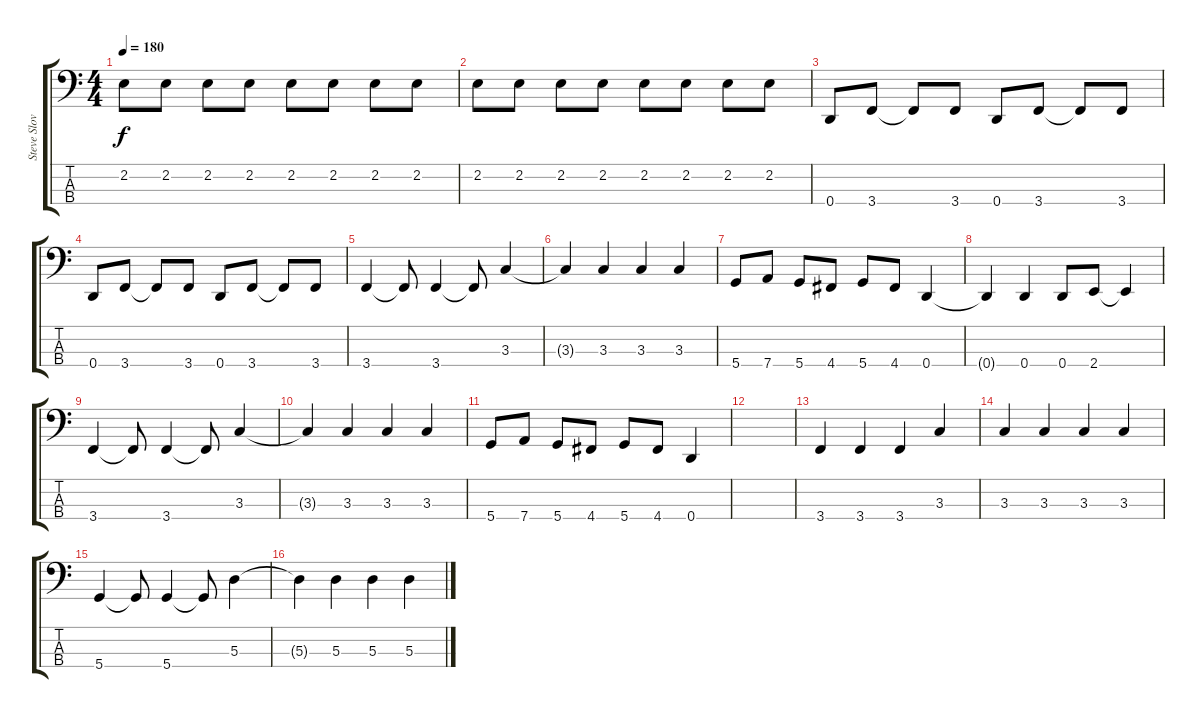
\track ("Steve Slovisky" "Steve Slov") {instrument electricbasspick}
\staff {score tabs}
\tuning (G2 D2 A1 D1) {hide}
\ts (4 4)
\tempo 180
\clef f4
\ks c
2.2.8{dy f} 2.2.8 2.2.8 2.2.8 2.2.8 2.2.8 2.2.8 2.2.8 |
2.2.8 2.2.8 2.2.8 2.2.8 2.2.8 2.2.8 2.2.8 2.2.8 |
0.4.8 3.4.8 3.4{t}.8 3.4.8 0.4.8 3.4.8 3.4{t}.8 3.4.8 |
0.4.8 3.4.8 3.4{t}.8 3.4.8 0.4.8 3.4.8 3.4{t}.8 3.4.8 |
3.4.4 3.4{t}.8 3.4.4 3.4{t}.8 3.3.4 |
3.3{t}.4 3.3.4 3.3.4 3.3.4 |
5.4.8 7.4.8 5.4.8 4.4.8 5.4.8 4.4.8 0.4.4 |
0.4{t}.4 0.4.4 0.4.8 2.4.8 2.4{t}.4 |
3.4.4 3.4{t}.8 3.4.4 3.4{t}.8 3.3.4 |
3.3{t}.4 3.3.4 3.3.4 3.3.4 |
5.4.8 7.4.8 5.4.8 4.4.8 5.4.8 4.4.8 0.4.4 |
|
3.4.4 3.4.4 3.4.4 3.3.4 |
3.3.4 3.3.4 3.3.4 3.3.4 |
5.4.4 5.4{t}.8 5.4.4 5.4{t}.8 5.3.4 |
5.3{t}.4 5.3.4 5.3.4 5.3.4
